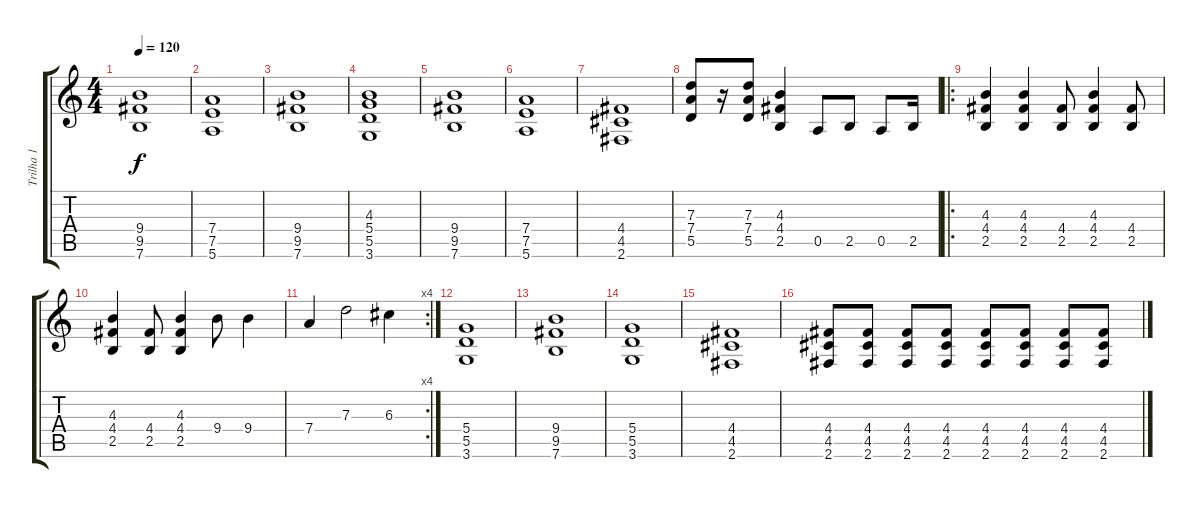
\track ("Trilha 1" "Trilha 1") {instrument distortionguitar}
\staff {score tabs}
\tuning (E4 B3 G3 D3 A2 E2) {hide}
\ts (4 4)
\tempo 120
\clef g2
\ks c
(9.4 9.5 7.6).1{dy f instrument distortionguitar} |
(7.4 7.5 5.6).1 |
(9.4 9.5 7.6).1 |
(4.3 5.4 5.5 3.6).1 |
(9.4 9.5 7.6).1 |
(7.4 7.5 5.6).1 |
(4.4 4.5 2.6).1 |
(7.3 7.4 5.5).8 r.16 (7.3 7.4 5.5).8 (4.3 4.4 2.5).4 0.5.8 2.5.8 0.5.8 2.5.16 |
\ro
(4.3 4.4 2.5).4 (4.3 4.4 2.5).4 (4.4 2.5).8 (4.3 4.4 2.5).4 (4.4 2.5).8 |
(4.3 4.4 2.5).4 (4.4 2.5).8 (4.3 4.4 2.5).4 9.4.8 9.4.4 |
\rc 4
7.4.4 7.3.2 6.3.4 |
(5.4 5.5 3.6).1 |
(9.4 9.5 7.6).1 |
(5.4 5.5 3.6).1 |
(4.4 4.5 2.6).1 |
(4.4 4.5 2.6).8 (4.4 4.5 2.6).8 (4.4 4.5 2.6).8 (4.4 4.5 2.6).8 (4.4 4.5 2.6).8 (4.4 4.5 2.6).8 (4.4 4.5 2.6).8 (4.4 4.5 2.6).8
